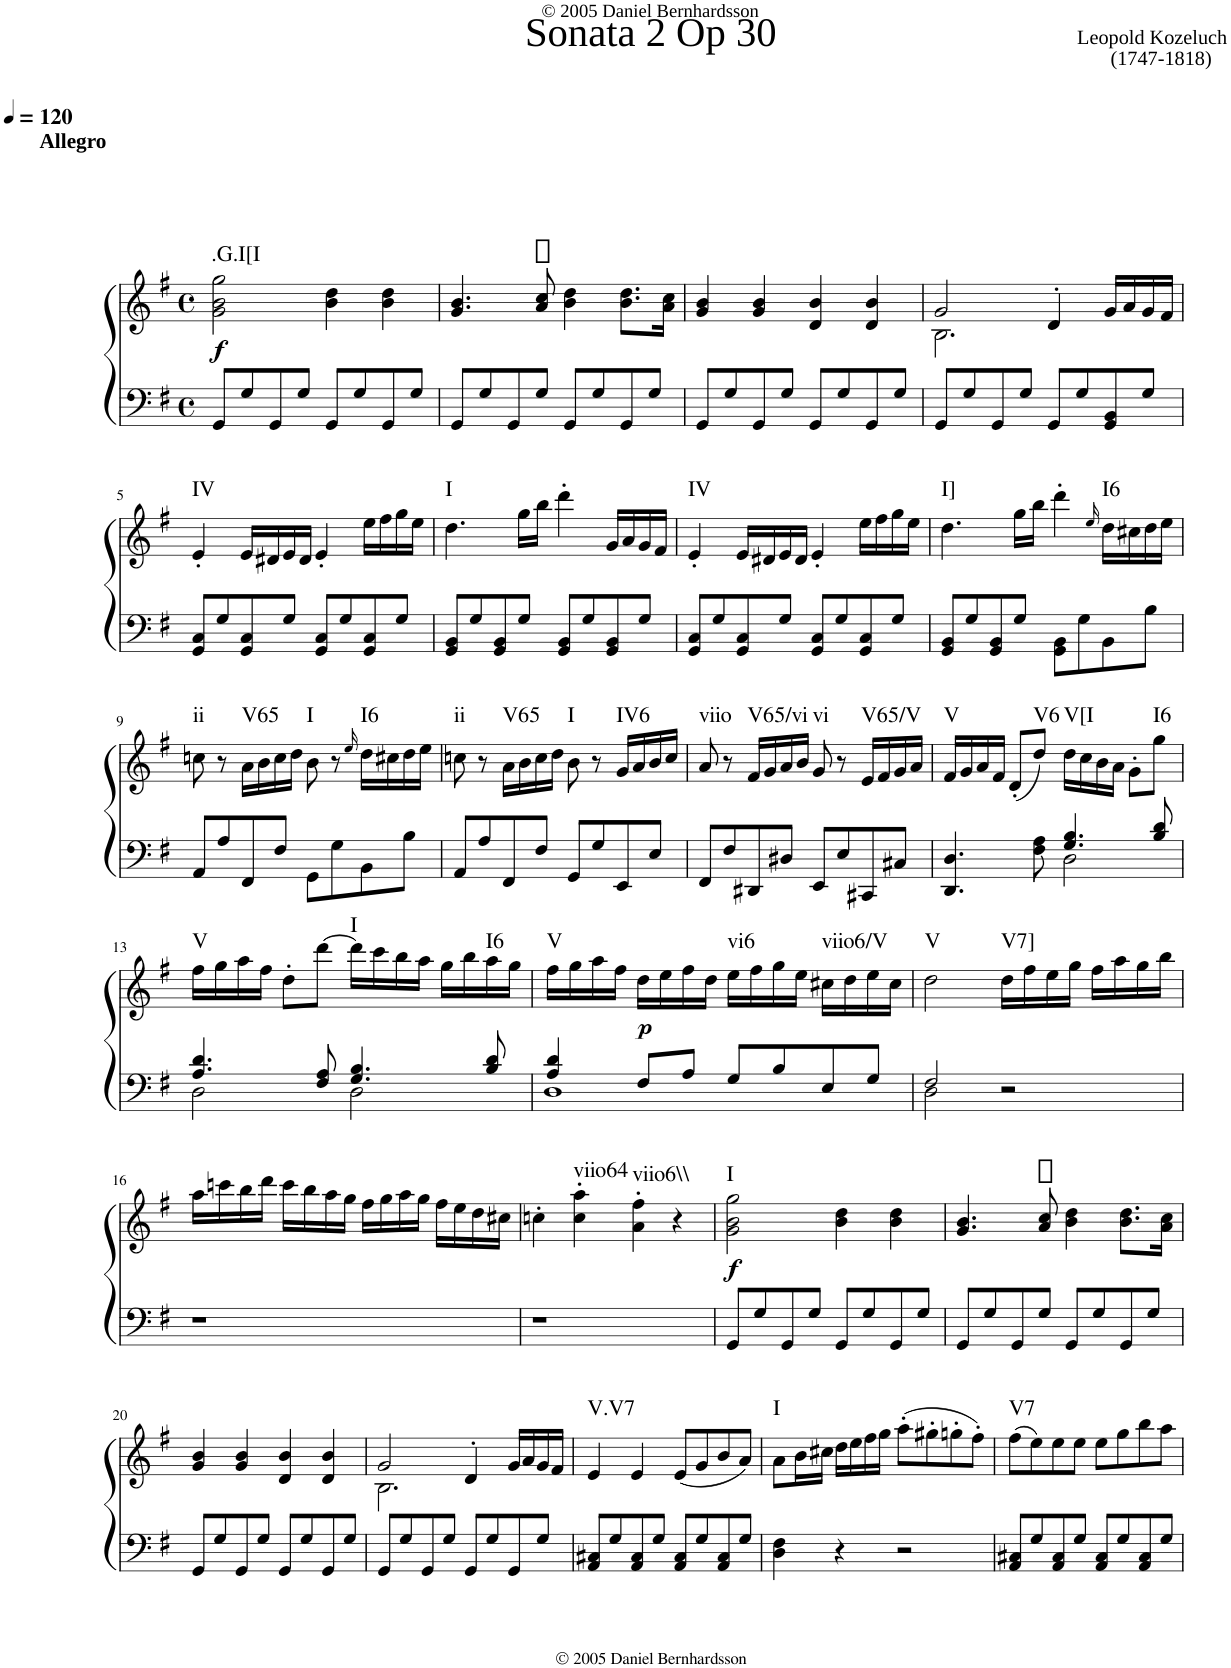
**kern	**kern	**dynam	**harte
*part1	*part1	*part1	*part1
*staff2	*staff1	*staff1/2	*
*I"Piano	*	*	*
*I'Pno.	*	*	*
*clefF4	*clefG2	*	*
*k[f#]	*k[f#]	*	*
*G:	*G:	*	*
*M4/4	*M4/4	*	*
*met(c)	*met(c)	*	*
*MM120	*MM120	*	*
=1	=1	=1	=1
!	!LO:TX:a:B:t=Allegro	!	!
!	!	!LO:DY:b	!LO:H:kt=.G.I[I
8GG/L	2g\ 2b\ 2gg\	f	N
8G/	.	.	.
8GG/	.	.	.
8G/J	.	.	.
8GG/L	4b\ 4dd\	.	.
8G/	.	.	.
8GG/	4b\ 4dd\	.	.
8G/J	.	.	.
=2	=2	=2	=2
8GG/L	4.g/ 4.b/	.	.
8G/	.	.	.
8GG/	.	.	.
8G/J	8a/ 8cc/	.	.
8GG/L	4b\ 4dd\	.	.
8G/	.	.	.
8GG/	8.b\ 8.dd\L	.	.
8G/J	.	.	.
.	16a\ 16cc\Jk	.	.
=3	=3	=3	=3
8GG/L	4g/ 4b/	.	.
8G/	.	.	.
8GG/	4g/ 4b/	.	.
8G/J	.	.	.
8GG/L	4d/ 4b/	.	.
8G/	.	.	.
8GG/	4d/ 4b/	.	.
8G/J	.	.	.
=4	=4	=4	=4
*	*^	*	*
8GG/L	2g/	2.B\	.	.
8G/	.	.	.	.
8GG/	.	.	.	.
8G/J	.	.	.	.
8GG/L	4d'/	.	.	.
8G/	.	.	.	.
8GG/ 8BB/	16g/LL	4ryy	.	.
.	16a/	.	.	.
8G/J	16g/	.	.	.
.	16f#/JJ	.	.	.
*	*v	*v	*	*
!!LO:LB:g=z
=5	=5	=5	=5
!	!	!	!LO:H:kt=IV
8GG/ 8C/L	4e'/	.	N
8G/	.	.	.
8GG/ 8C/	16e/LL	.	.
.	16d#X/	.	.
8G/J	16e/	.	.
.	16d#/JJ	.	.
8GG/ 8C/L	4e'/	.	.
8G/	.	.	.
8GG/ 8C/	16ee\LL	.	.
.	16ff#\	.	.
8G/J	16gg\	.	.
.	16ee\JJ	.	.
=6	=6	=6	=6
!	!	!	!LO:H:kt=I
8GG/ 8BB/L	4.dd\	.	N
8G/	.	.	.
8GG/ 8BB/	.	.	.
8G/J	16gg\LL	.	.
.	16bb\JJ	.	.
8GG/ 8BB/L	4ddd'\	.	.
8G/	.	.	.
8GG/ 8BB/	16g/LL	.	.
.	16a/	.	.
8G/J	16g/	.	.
.	16f#/JJ	.	.
=7	=7	=7	=7
!	!	!	!LO:H:kt=IV
8GG/ 8C/L	4e'/	.	N
8G/	.	.	.
8GG/ 8C/	16e/LL	.	.
.	16d#X/	.	.
8G/J	16e/	.	.
.	16d#/JJ	.	.
8GG/ 8C/L	4e'/	.	.
8G/	.	.	.
8GG/ 8C/	16ee\LL	.	.
.	16ff#\	.	.
8G/J	16gg\	.	.
.	16ee\JJ	.	.
=8	=8	=8	=8
!	!	!	!LO:H:kt=I]
8GG/ 8BB/L	4.dd\	.	N
8G/	.	.	.
8GG/ 8BB/	.	.	.
8G/J	16gg\LL	.	.
.	16bb\JJ	.	.
8GG\ 8BB\L	4ddd'\	.	.
8G\	.	.	.
.	16qee/	.	.
!	!	!	!LO:H:kt=I6
8BB\	16dd\LL	.	N
.	16cc#X\	.	.
8B\J	16dd\	.	.
.	16ee\JJ	.	.
!!LO:LB:g=z
=9	=9	=9	=9
!	!	!	!LO:H:kt=ii
8AA/L	8ccn\	.	N
8A/	8r	.	.
!	!	!	!LO:H:kt=V65
8FF#/	16a\LL	.	N
.	16b\	.	.
8F#/J	16cc\	.	.
.	16dd\JJ	.	.
!	!	!	!LO:H:kt=I
8GG\L	8b\	.	N
8G\	8r	.	.
.	16qee/	.	.
!	!	!	!LO:H:kt=I6
8BB\	16dd\LL	.	N
.	16cc#X\	.	.
8B\J	16dd\	.	.
.	16ee\JJ	.	.
=10	=10	=10	=10
!	!	!	!LO:H:kt=ii
8AA/L	8ccn\	.	N
8A/	8r	.	.
!	!	!	!LO:H:kt=V65
8FF#/	16a\LL	.	N
.	16b\	.	.
8F#/J	16cc\	.	.
.	16dd\JJ	.	.
!	!	!	!LO:H:kt=I
8GG/L	8b\	.	N
8G/	8r	.	.
!	!	!	!LO:H:kt=IV6
8EE/	16g/LL	.	N
.	16a/	.	.
8E/J	16b/	.	.
.	16cc/JJ	.	.
=11	=11	=11	=11
!	!	!	!LO:H:kt=viio
8FF#/L	8a/	.	N
8F#/	8r	.	.
!	!	!	!LO:H:kt=V65/vi
8DD#X/	16f#/LL	.	N
.	16g/	.	.
8D#X/J	16a/	.	.
.	16b/JJ	.	.
!	!	!	!LO:H:kt=vi
8EE/L	8g/	.	N
8E/	8r	.	.
!	!	!	!LO:H:kt=V65/V
8CC#X/	16e/LL	.	N
.	16f#/	.	.
8C#X/J	16g/	.	.
.	16a/JJ	.	.
=12	=12	=12	=12
*^	*	*	*
!	!	!	!	!LO:H:kt=V
4.DD/ 4.D/	2ryy	16f#/LL	.	N
.	.	16g/	.	.
.	.	16a/	.	.
.	.	16f#/JJ	.	.
.	.	(8d'/L	.	.
!	!	!	!	!LO:H:kt=V6
8F#\ 8A\	.	8dd/J)	.	N
!	!	!	!	!LO:H:kt=V[I
4.G/ 4.B/	2D\	16dd\LL	.	N
.	.	16cc\	.	.
.	.	16b\	.	.
.	.	16a\JJ	.	.
.	.	8g'\L	.	.
!	!	!	!	!LO:H:kt=I6
8B/ 8d/	.	8gg\J	.	N
!!LO:LB:g=z
=13	=13	=13	=13	=13
!	!	!	!	!LO:H:kt=V
4.A/ 4.d/	2D\	16ff#\LL	.	N
.	.	16gg\	.	.
.	.	16aa\	.	.
.	.	16ff#\JJ	.	.
.	.	8dd'\L	.	.
8F#/ 8A/	.	[>8ddd\J	.	.
!	!	!	!	!LO:H:kt=I
4.G/ 4.B/	2D\	16ddd\LL]	.	N
.	.	16ccc\	.	.
.	.	16bb\	.	.
.	.	16aa\JJ	.	.
.	.	16gg\LL	.	.
.	.	16bb\	.	.
!	!	!	!	!LO:H:kt=I6
8B/ 8d/	.	16aa\	.	N
.	.	16gg\JJ	.	.
=14	=14	=14	=14	=14
!	!	!	!	!LO:H:kt=V
4A/ 4d/	1D	16ff#\LL	.	N
.	.	16gg\	.	.
.	.	16aa\	.	.
.	.	16ff#\JJ	.	.
!	!	!	!LO:DY:b	!
8F#/L	.	16dd\LL	p	.
.	.	16ee\	.	.
8A/J	.	16ff#\	.	.
.	.	16dd\JJ	.	.
!	!	!	!	!LO:H:kt=vi6
8G/L	.	16ee\LL	.	N
.	.	16ff#\	.	.
8B/	.	16gg\	.	.
.	.	16ee\JJ	.	.
!	!	!	!	!LO:H:kt=viio6/V
8E/	.	16cc#X\LL	.	N
.	.	16dd\	.	.
8G/J	.	16ee\	.	.
.	.	16cc#\JJ	.	.
=15	=15	=15	=15	=15
!	!	!	!	!LO:H:kt=V
2F#/	2D\	2dd\	.	N
!	!	!	!	!LO:H:kt=V7]
2r	2ryy	16dd\LL	.	N
.	.	16ff#\	.	.
.	.	16ee\	.	.
.	.	16gg\JJ	.	.
.	.	16ff#\LL	.	.
.	.	16aa\	.	.
.	.	16gg\	.	.
.	.	16bb\JJ	.	.
*v	*v	*	*	*
!!LO:LB:g=z
=16	=16	=16	=16
1r	16aa\LL	.	.
.	16cccn\	.	.
.	16bb\	.	.
.	16ddd\JJ	.	.
.	16ccc\LL	.	.
.	16bb\	.	.
.	16aa\	.	.
.	16gg\JJ	.	.
.	16ff#\LL	.	.
.	16gg\	.	.
.	16aa\	.	.
.	16gg\JJ	.	.
.	16ff#\LL	.	.
.	16ee\	.	.
.	16dd\	.	.
.	16cc#X\JJ	.	.
=17	=17	=17	=17
1r	4ccn'\	.	.
!	!	!	!LO:H:kt=viio64
.	4cc\' 4aa\'	.	N
!	!	!	!LO:H:kt=viio6\\
.	4a\' 4ff#\'	.	N
.	4r	.	.
=18	=18	=18	=18
!	!	!LO:DY:b	!LO:H:kt=I
8GG/L	2g\ 2b\ 2gg\	f	N
8G/	.	.	.
8GG/	.	.	.
8G/J	.	.	.
8GG/L	4b\ 4dd\	.	.
8G/	.	.	.
8GG/	4b\ 4dd\	.	.
8G/J	.	.	.
=19	=19	=19	=19
8GG/L	4.g/ 4.b/	.	.
8G/	.	.	.
8GG/	.	.	.
8G/J	8a/ 8cc/	.	.
8GG/L	4b\ 4dd\	.	.
8G/	.	.	.
8GG/	8.b\ 8.dd\L	.	.
8G/J	.	.	.
.	16a\ 16cc\Jk	.	.
!!LO:LB:g=z
=20	=20	=20	=20
8GG/L	4g/ 4b/	.	.
8G/	.	.	.
8GG/	4g/ 4b/	.	.
8G/J	.	.	.
8GG/L	4d/ 4b/	.	.
8G/	.	.	.
8GG/	4d/ 4b/	.	.
8G/J	.	.	.
=21	=21	=21	=21
*	*^	*	*
8GG/L	2g/	2.B\	.	.
8G/	.	.	.	.
8GG/	.	.	.	.
8G/J	.	.	.	.
8GG/L	4d'/	.	.	.
8G/	.	.	.	.
8GG/	16g/LL	4ryy	.	.
.	16a/	.	.	.
8G/J	16g/	.	.	.
.	16f#/JJ	.	.	.
*	*v	*v	*	*
=22	=22	=22	=22
!	!	!	!LO:H:kt=V.V7
8AA/ 8C#X/L	4e/	.	N
8G/	.	.	.
8AA/ 8C#/	4e/	.	.
8G/J	.	.	.
8AA/ 8C#/L	(8e/L	.	.
8G/	8g/	.	.
8AA/ 8C#/	8b/	.	.
8G/J	8a/J)	.	.
=23	=23	=23	=23
!	!	!	!LO:H:kt=I
4D\ 4F#\	8a\L	.	N
.	16b\L	.	.
.	16cc#X\JJ	.	.
4r	16dd\LL	.	.
.	16ee\	.	.
.	16ff#\	.	.
.	16gg\JJ	.	.
2r	(8aa'\L	.	.
.	8gg#X'\	.	.
.	8ggn'\	.	.
.	8ff#'\J)	.	.
=24	=24	=24	=24
!	!	!	!LO:H:kt=V7
8AA/ 8C#X/L	(8ff#\L	.	N
8G/	8ee\)	.	.
8AA/ 8C#/	8ee\	.	.
8G/J	8ee\J	.	.
8AA/ 8C#/L	8ee\L	.	.
8G/	8gg\	.	.
8AA/ 8C#/	8bb\	.	.
8G/J	8aa\J	.	.
=	=	=	=
*-	*-	*-	*-
